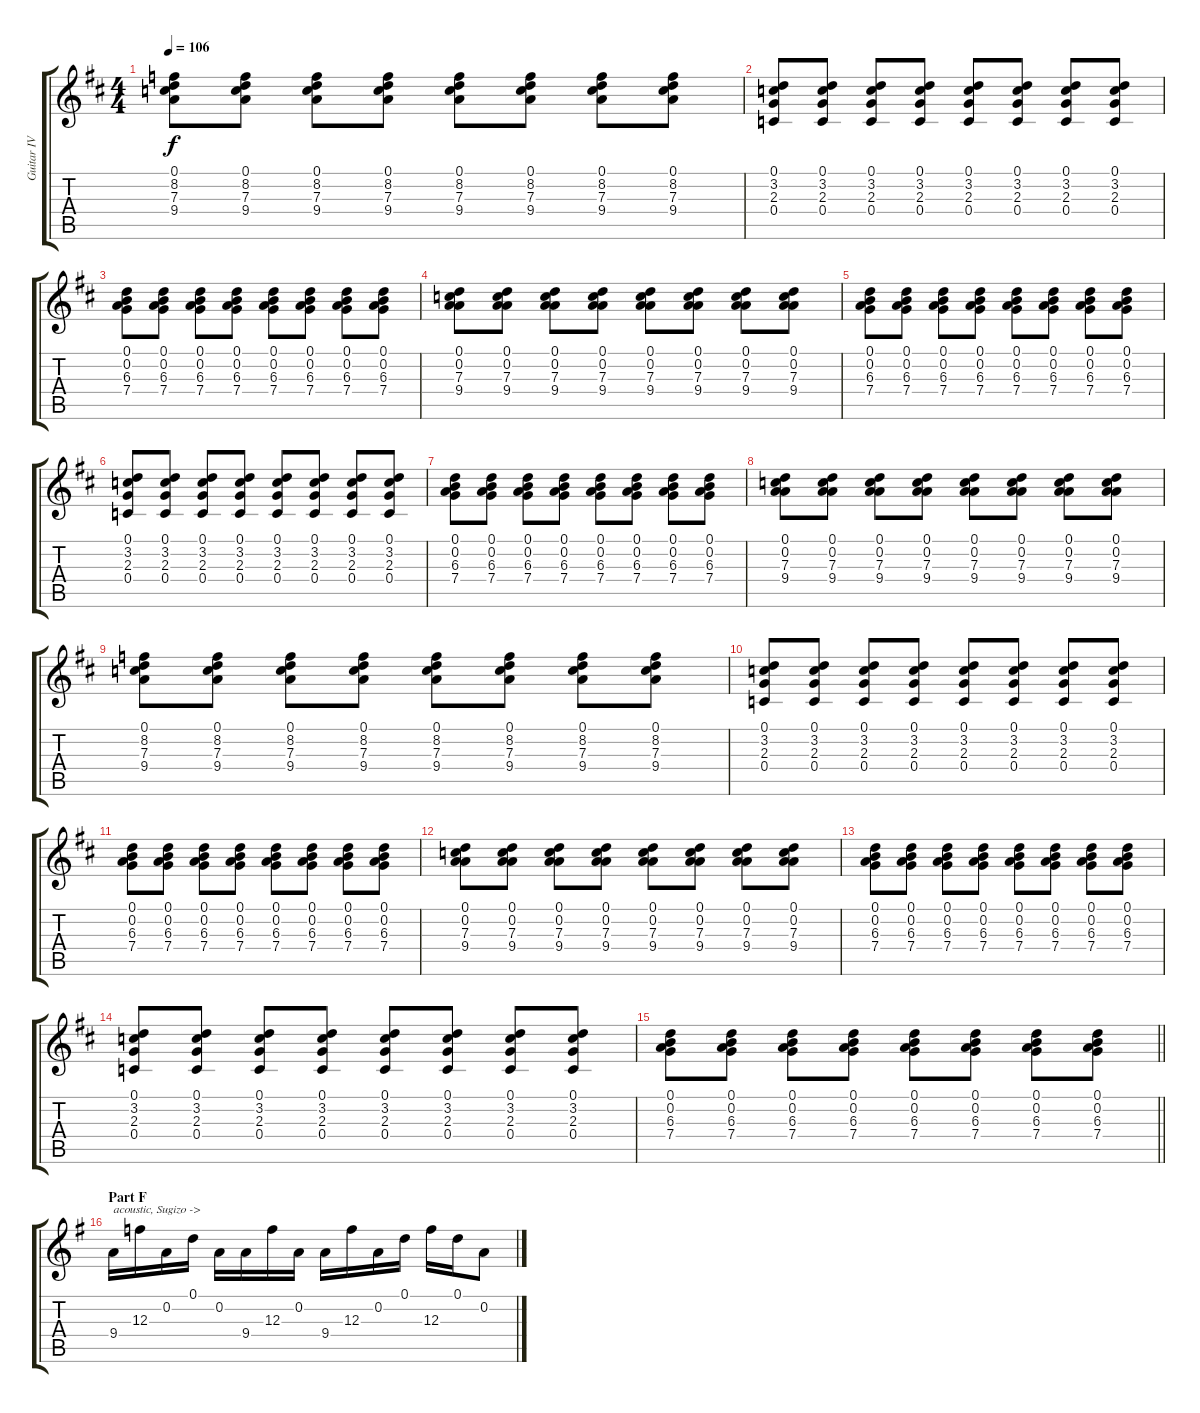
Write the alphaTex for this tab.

\track ("Guitar IV (Inoran, Sugizo)" "Guitar IV ") {instrument overdrivenguitar}
\staff {score tabs}
\tuning (D4 A3 F3 C3 G2 D2) {hide}
\ts (4 4)
\tempo 106
\clef g2
\ks d
(0.1 8.2 7.3 9.4).8{dy f} (0.1 8.2 7.3 9.4).8 (0.1 8.2 7.3 9.4).8 (0.1 8.2 7.3 9.4).8 (0.1 8.2 7.3 9.4).8 (0.1 8.2 7.3 9.4).8 (0.1 8.2 7.3 9.4).8 (0.1 8.2 7.3 9.4).8 |
(0.1 3.2 2.3 0.4).8 (0.1 3.2 2.3 0.4).8 (0.1 3.2 2.3 0.4).8 (0.1 3.2 2.3 0.4).8 (0.1 3.2 2.3 0.4).8 (0.1 3.2 2.3 0.4).8 (0.1 3.2 2.3 0.4).8 (0.1 3.2 2.3 0.4).8 |
(0.1 0.2 6.3 7.4).8 (0.1 0.2 6.3 7.4).8 (0.1 0.2 6.3 7.4).8 (0.1 0.2 6.3 7.4).8 (0.1 0.2 6.3 7.4).8 (0.1 0.2 6.3 7.4).8 (0.1 0.2 6.3 7.4).8 (0.1 0.2 6.3 7.4).8 |
(0.1 0.2 7.3 9.4).8 (0.1 0.2 7.3 9.4).8 (0.1 0.2 7.3 9.4).8 (0.1 0.2 7.3 9.4).8 (0.1 0.2 7.3 9.4).8 (0.1 0.2 7.3 9.4).8 (0.1 0.2 7.3 9.4).8 (0.1 0.2 7.3 9.4).8 |
(0.1 0.2 6.3 7.4).8 (0.1 0.2 6.3 7.4).8 (0.1 0.2 6.3 7.4).8 (0.1 0.2 6.3 7.4).8 (0.1 0.2 6.3 7.4).8 (0.1 0.2 6.3 7.4).8 (0.1 0.2 6.3 7.4).8 (0.1 0.2 6.3 7.4).8 |
(0.1 3.2 2.3 0.4).8 (0.1 3.2 2.3 0.4).8 (0.1 3.2 2.3 0.4).8 (0.1 3.2 2.3 0.4).8 (0.1 3.2 2.3 0.4).8 (0.1 3.2 2.3 0.4).8 (0.1 3.2 2.3 0.4).8 (0.1 3.2 2.3 0.4).8 |
(0.1 0.2 6.3 7.4).8 (0.1 0.2 6.3 7.4).8 (0.1 0.2 6.3 7.4).8 (0.1 0.2 6.3 7.4).8 (0.1 0.2 6.3 7.4).8 (0.1 0.2 6.3 7.4).8 (0.1 0.2 6.3 7.4).8 (0.1 0.2 6.3 7.4).8 |
(0.1 0.2 7.3 9.4).8 (0.1 0.2 7.3 9.4).8 (0.1 0.2 7.3 9.4).8 (0.1 0.2 7.3 9.4).8 (0.1 0.2 7.3 9.4).8 (0.1 0.2 7.3 9.4).8 (0.1 0.2 7.3 9.4).8 (0.1 0.2 7.3 9.4).8 |
(0.1 8.2 7.3 9.4).8 (0.1 8.2 7.3 9.4).8 (0.1 8.2 7.3 9.4).8 (0.1 8.2 7.3 9.4).8 (0.1 8.2 7.3 9.4).8 (0.1 8.2 7.3 9.4).8 (0.1 8.2 7.3 9.4).8 (0.1 8.2 7.3 9.4).8 |
(0.1 3.2 2.3 0.4).8 (0.1 3.2 2.3 0.4).8 (0.1 3.2 2.3 0.4).8 (0.1 3.2 2.3 0.4).8 (0.1 3.2 2.3 0.4).8 (0.1 3.2 2.3 0.4).8 (0.1 3.2 2.3 0.4).8 (0.1 3.2 2.3 0.4).8 |
(0.1 0.2 6.3 7.4).8 (0.1 0.2 6.3 7.4).8 (0.1 0.2 6.3 7.4).8 (0.1 0.2 6.3 7.4).8 (0.1 0.2 6.3 7.4).8 (0.1 0.2 6.3 7.4).8 (0.1 0.2 6.3 7.4).8 (0.1 0.2 6.3 7.4).8 |
(0.1 0.2 7.3 9.4).8 (0.1 0.2 7.3 9.4).8 (0.1 0.2 7.3 9.4).8 (0.1 0.2 7.3 9.4).8 (0.1 0.2 7.3 9.4).8 (0.1 0.2 7.3 9.4).8 (0.1 0.2 7.3 9.4).8 (0.1 0.2 7.3 9.4).8 |
(0.1 0.2 6.3 7.4).8 (0.1 0.2 6.3 7.4).8 (0.1 0.2 6.3 7.4).8 (0.1 0.2 6.3 7.4).8 (0.1 0.2 6.3 7.4).8 (0.1 0.2 6.3 7.4).8 (0.1 0.2 6.3 7.4).8 (0.1 0.2 6.3 7.4).8 |
(0.1 3.2 2.3 0.4).8 (0.1 3.2 2.3 0.4).8 (0.1 3.2 2.3 0.4).8 (0.1 3.2 2.3 0.4).8 (0.1 3.2 2.3 0.4).8 (0.1 3.2 2.3 0.4).8 (0.1 3.2 2.3 0.4).8 (0.1 3.2 2.3 0.4).8 |
\barLineRight lightlight
(0.1 0.2 6.3 7.4).8 (0.1 0.2 6.3 7.4).8 (0.1 0.2 6.3 7.4).8 (0.1 0.2 6.3 7.4).8 (0.1 0.2 6.3 7.4).8 (0.1 0.2 6.3 7.4).8 (0.1 0.2 6.3 7.4).8 (0.1 0.2 6.3 7.4).8 |
\section ("" "Part F")
\ks g
9.4.16{txt "acoustic, Sugizo ->" instrument acousticguitarsteel} 12.3.16 0.2.16 0.1.16 0.2.16 9.4.16 12.3.16 0.2.16 9.4.16 12.3.16 0.2.16 0.1.16 12.3.16 0.1.16 0.2.8
